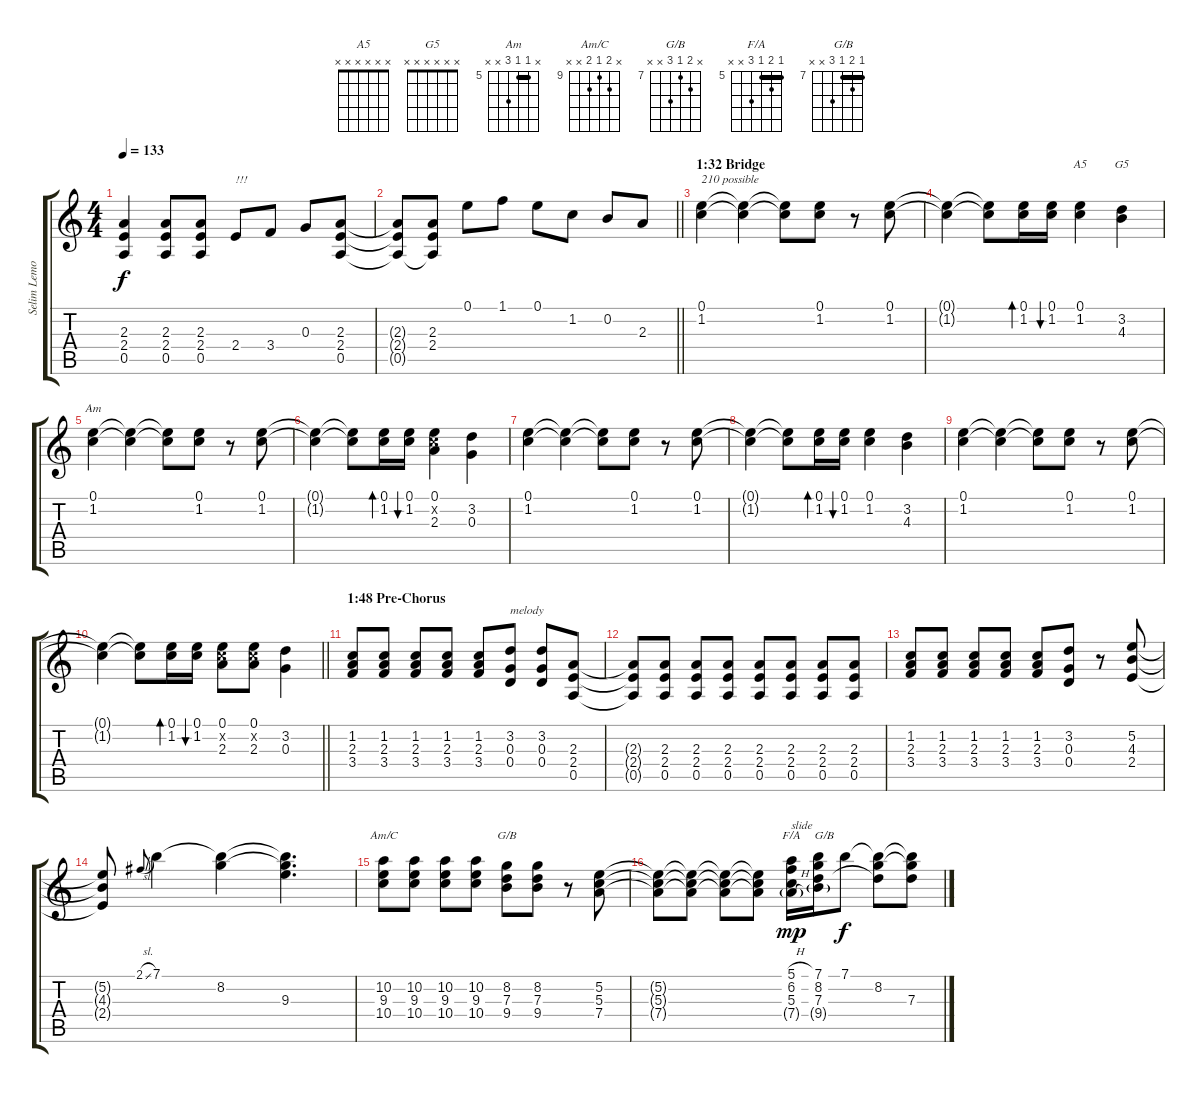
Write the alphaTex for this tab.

\track ("Selim Lemouchi (Lead Guitar)" "Selim Lemo") {instrument distortionguitar}
\staff {score tabs}
\tuning (E4 B3 G3 D3 A2 E2) {hide}
\chord ("A5" x x x x x x)
\chord ("G5" x x x x x x)
\chord ("Am" x 5 5 7 x x) {firstfret 5 barre 5}
\chord ("Am/C" x 10 9 10 x x) {firstfret 9}
\chord ("G/B" x 8 7 9 x x) {firstfret 7}
\chord ("F/A" 5 6 5 7 x x) {firstfret 5 barre 5}
\chord ("    G/B" 7 8 7 9 x x) {firstfret 7 barre 7}
\ts (4 4)
\tempo 133
\clef g2
\ks c
(2.3 2.4 0.5).4{dy f} (2.3 2.4 0.5).8 (2.3 2.4 0.5).8 2.4.8{txt "!!!"} 3.4.8 0.3.8 (2.3 2.4 0.5).8 |
\barLineRight lightlight
(2.3{t} 2.4{t} 0.5{t}).8 (2.3 2.4 0.5{t}).8 0.1.8 1.1.8 0.1.8 1.2.8 0.2.8 2.3.8 |
\section ("" "1:32 Bridge")
(0.1 1.2).4{txt "210 possible"} (0.1{t} 1.2{t}).4 (0.1{t} 1.2{t}).8 (0.1 1.2).8 r.8 (0.1 1.2).8 |
(0.1{t} 1.2{t}).4 (0.1{t} 1.2{t}).8 (0.1 1.2).16{bd 30} (0.1 1.2).16{bu 30} (0.1 1.2).4{ch "A5"} (3.2 4.3).4{ch "G5"} |
(0.1 1.2).4{ch "Am"} (0.1{t} 1.2{t}).4 (0.1{t} 1.2{t}).8 (0.1 1.2).8 r.8 (0.1 1.2).8 |
(0.1{t} 1.2{t}).4 (0.1{t} 1.2{t}).8 (0.1 1.2).16{bd 30} (0.1 1.2).16{bu 30} (0.1 1.2{x} 2.3).4 (3.2 0.3).4 |
(0.1 1.2).4 (0.1{t} 1.2{t}).4 (0.1{t} 1.2{t}).8 (0.1 1.2).8 r.8 (0.1 1.2).8 |
(0.1{t} 1.2{t}).4 (0.1{t} 1.2{t}).8 (0.1 1.2).16{bd 30} (0.1 1.2).16{bu 30} (0.1 1.2).4 (3.2 4.3).4 |
(0.1 1.2).4 (0.1{t} 1.2{t}).4 (0.1{t} 1.2{t}).8 (0.1 1.2).8 r.8 (0.1 1.2).8 |
\barLineRight lightlight
(0.1{t} 1.2{t}).4 (0.1{t} 1.2{t}).8 (0.1 1.2).16{bd 30} (0.1 1.2).16{bu 30} (0.1 1.2{x} 2.3).8 (0.1 1.2{x} 2.3).8 (3.2 0.3).4 |
\section ("" "1:48 Pre-Chorus")
(1.2 2.3 3.4).8 (1.2 2.3 3.4).8 (1.2 2.3 3.4).8 (1.2 2.3 3.4).8 (1.2 2.3 3.4).8 (3.2 0.3 0.4).8{txt "melody"} (3.2 0.3 0.4).8 (2.3 2.4 0.5).8 |
(2.3{t} 2.4{t} 0.5{t}).8 (2.3 2.4 0.5).8 (2.3 2.4 0.5).8 (2.3 2.4 0.5).8 (2.3 2.4 0.5).8 (2.3 2.4 0.5).8 (2.3 2.4 0.5).8 (2.3 2.4 0.5).8 |
(1.2 2.3 3.4).8 (1.2 2.3 3.4).8 (1.2 2.3 3.4).8 (1.2 2.3 3.4).8 (1.2 2.3 3.4).8 (3.2 0.3 0.4).8 r.8 (5.2 4.3 2.4).8 |
(5.2{t} 4.3{t} 2.4{t}).8 2.1{sl}.8{gr onbeat} 7.1.4 (7.1{t} 8.2).4 (7.1{t} 8.2{t} 9.3).4{d} |
(10.2 9.3 10.4).8{ch "Am/C"} (10.2 9.3 10.4).8 (10.2 9.3 10.4).8 (10.2 9.3 10.4).8 (8.2 7.3 9.4).8{ch "G/B"} (8.2 7.3 9.4).8 r.8 (5.2 5.3 7.4).8 |
(5.2{t} 5.3{t} 7.4{t}).8 (5.2{t} 5.3{t} 7.4{t}).8 (5.2{t} 5.3{t} 7.4{t}).8 (5.2{t} 5.3{t} 7.4{t}).8 (5.1{h} 6.2{h} 5.3{h} 7.4{h g}).16{ch "F/A" txt "slide" dy mp} (7.1 8.2 7.3 9.4{g}).16{ch "    G/B"} 7.1.8{dy f} (7.1{t} 8.2 7.3{t}).8 (7.1{t} 8.2{t} 7.3).8
